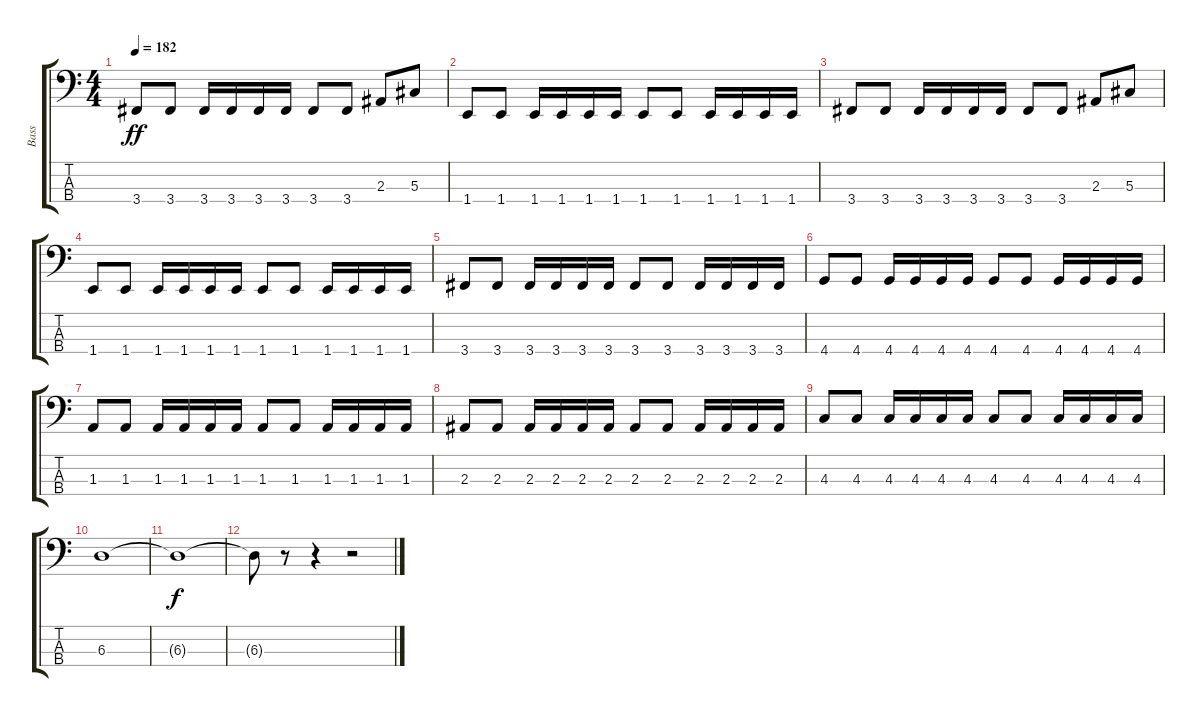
\track ("Bass" "Bass") {instrument electricbasspick}
\staff {score tabs}
\tuning (Gb2 Db2 Ab1 Eb1) {hide}
\ts (4 4)
\tempo 182
\clef f4
\ks c
3.4.8{dy ff} 3.4.8 3.4.16 3.4.16 3.4.16 3.4.16 3.4.8 3.4.8 2.3.8 5.3.8 |
1.4.8 1.4.8 1.4.16 1.4.16 1.4.16 1.4.16 1.4.8 1.4.8 1.4.16 1.4.16 1.4.16 1.4.16 |
3.4.8 3.4.8 3.4.16 3.4.16 3.4.16 3.4.16 3.4.8 3.4.8 2.3.8 5.3.8 |
1.4.8 1.4.8 1.4.16 1.4.16 1.4.16 1.4.16 1.4.8 1.4.8 1.4.16 1.4.16 1.4.16 1.4.16 |
3.4.8 3.4.8 3.4.16 3.4.16 3.4.16 3.4.16 3.4.8 3.4.8 3.4.16 3.4.16 3.4.16 3.4.16 |
4.4.8 4.4.8 4.4.16 4.4.16 4.4.16 4.4.16 4.4.8 4.4.8 4.4.16 4.4.16 4.4.16 4.4.16 |
1.3.8 1.3.8 1.3.16 1.3.16 1.3.16 1.3.16 1.3.8 1.3.8 1.3.16 1.3.16 1.3.16 1.3.16 |
2.3.8 2.3.8 2.3.16 2.3.16 2.3.16 2.3.16 2.3.8 2.3.8 2.3.16 2.3.16 2.3.16 2.3.16 |
4.3.8 4.3.8 4.3.16 4.3.16 4.3.16 4.3.16 4.3.8 4.3.8 4.3.16 4.3.16 4.3.16 4.3.16 |
6.3.1 |
6.3{t}.1{dy f} |
6.3{t}.8 r.8 r.4 r.2
